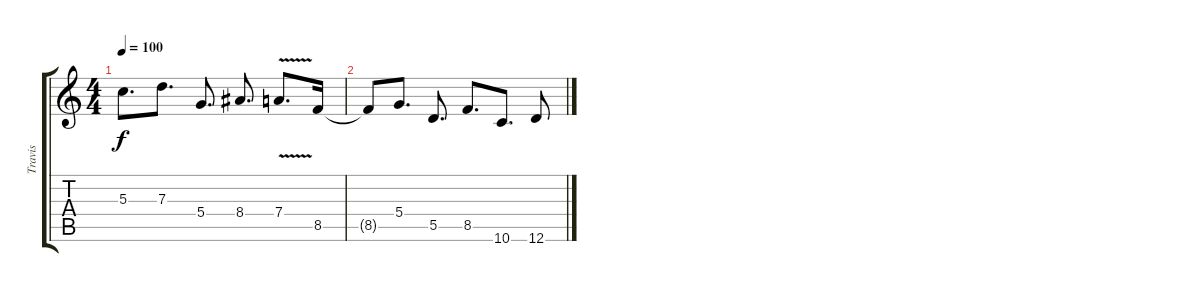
\track ("Travis" "Travis") {instrument distortionguitar}
\staff {score tabs}
\tuning (E4 B3 G3 D3 A2 D2) {hide}
\ts (4 4)
\tempo 100
\clef g2
\ks c
5.3.8{d dy f} 7.3.8{d} 5.4.8{d} 8.4.8{d} 7.4{v}.8{d} 8.5.16 |
8.5{t}.8 5.4.8{d} 5.5.8{d} 8.5.8{d} 10.6.8{d} 12.6.8
